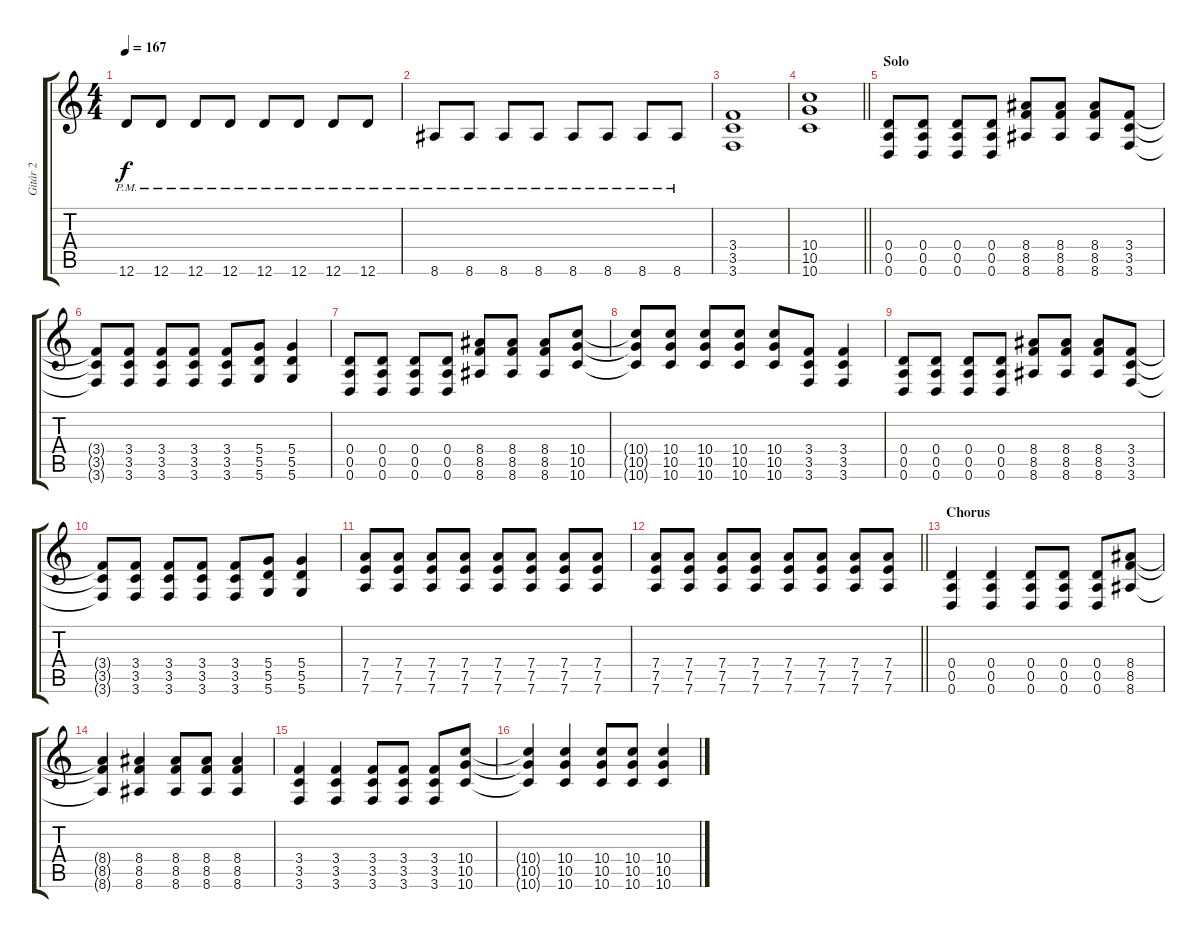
\track ("Gitár 2" "Gitár 2") {instrument distortionguitar}
\staff {score tabs}
\tuning (E4 B3 G3 D3 A2 D2) {hide}
\ts (4 4)
\tempo 167
\clef g2
\ks c
12.6{pm}.8{dy f} 12.6{pm}.8 12.6{pm}.8 12.6{pm}.8 12.6{pm}.8 12.6{pm}.8 12.6{pm}.8 12.6{pm}.8 |
8.6{pm}.8 8.6{pm}.8 8.6{pm}.8 8.6{pm}.8 8.6{pm}.8 8.6{pm}.8 8.6{pm}.8 8.6{pm}.8 |
(3.4 3.5 3.6).1 |
\barLineRight lightlight
(10.4 10.5 10.6).1 |
\section ("" "Solo")
(0.4 0.5 0.6).8 (0.4 0.5 0.6).8 (0.4 0.5 0.6).8 (0.4 0.5 0.6).8 (8.4 8.5 8.6).8 (8.4 8.5 8.6).8 (8.4 8.5 8.6).8 (3.4 3.5 3.6).8 |
(3.4{t} 3.5{t} 3.6{t}).8 (3.4 3.5 3.6).8 (3.4 3.5 3.6).8 (3.4 3.5 3.6).8 (3.4 3.5 3.6).8 (5.4 5.5 5.6).8 (5.4 5.5 5.6).4 |
(0.4 0.5 0.6).8 (0.4 0.5 0.6).8 (0.4 0.5 0.6).8 (0.4 0.5 0.6).8 (8.4 8.5 8.6).8 (8.4 8.5 8.6).8 (8.4 8.5 8.6).8 (10.4 10.5 10.6).8 |
(10.4{t} 10.5{t} 10.6{t}).8 (10.4 10.5 10.6).8 (10.4 10.5 10.6).8 (10.4 10.5 10.6).8 (10.4 10.5 10.6).8 (3.4 3.5 3.6).8 (3.4 3.5 3.6).4 |
(0.4 0.5 0.6).8 (0.4 0.5 0.6).8 (0.4 0.5 0.6).8 (0.4 0.5 0.6).8 (8.4 8.5 8.6).8 (8.4 8.5 8.6).8 (8.4 8.5 8.6).8 (3.4 3.5 3.6).8 |
(3.4{t} 3.5{t} 3.6{t}).8 (3.4 3.5 3.6).8 (3.4 3.5 3.6).8 (3.4 3.5 3.6).8 (3.4 3.5 3.6).8 (5.4 5.5 5.6).8 (5.4 5.5 5.6).4 |
(7.4 7.5 7.6).8 (7.4 7.5 7.6).8 (7.4 7.5 7.6).8 (7.4 7.5 7.6).8 (7.4 7.5 7.6).8 (7.4 7.5 7.6).8 (7.4 7.5 7.6).8 (7.4 7.5 7.6).8 |
\barLineRight lightlight
(7.4 7.5 7.6).8 (7.4 7.5 7.6).8 (7.4 7.5 7.6).8 (7.4 7.5 7.6).8 (7.4 7.5 7.6).8 (7.4 7.5 7.6).8 (7.4 7.5 7.6).8 (7.4 7.5 7.6).8 |
\section ("" "Chorus")
(0.4 0.5 0.6).4 (0.4 0.5 0.6).4 (0.4 0.5 0.6).8 (0.4 0.5 0.6).8 (0.4 0.5 0.6).8 (8.4 8.5 8.6).8 |
(8.4{t} 8.5{t} 8.6{t}).4 (8.4 8.5 8.6).4 (8.4 8.5 8.6).8 (8.4 8.5 8.6).8 (8.4 8.5 8.6).4 |
(3.4 3.5 3.6).4 (3.4 3.5 3.6).4 (3.4 3.5 3.6).8 (3.4 3.5 3.6).8 (3.4 3.5 3.6).8 (10.4 10.5 10.6).8 |
(10.4{t} 10.5{t} 10.6{t}).4 (10.4 10.5 10.6).4 (10.4 10.5 10.6).8 (10.4 10.5 10.6).8 (10.4 10.5 10.6).4
